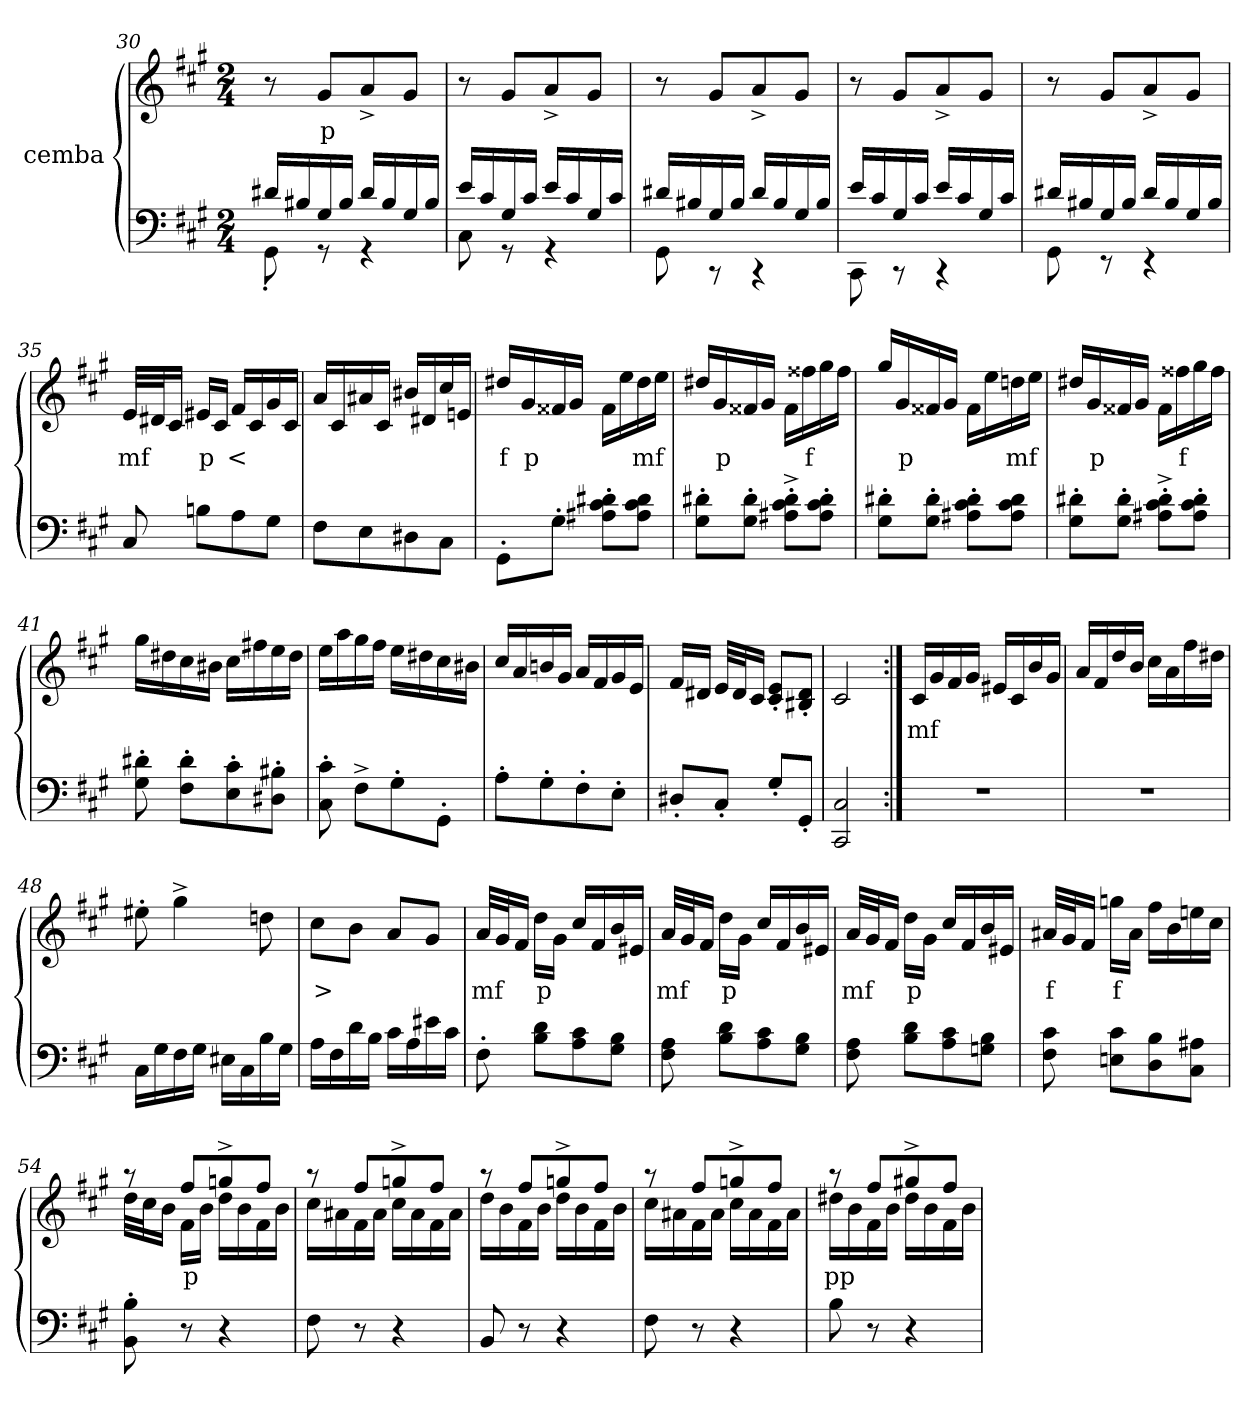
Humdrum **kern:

**kern	**kern	**text
*part2	*part1	*part1
*staff2	*staff1	*staff1
*I"cemba	*I"cemba	*
*clefF4	*clefG2	*
*k[f#c#g#]	*k[f#c#g#]	*
*M2/4	*M2/4	*
=30	=30	=30
*^	*	*
16d#X/LL	8GG#'>\	8r	.
16B#X/	.	.	.
16G#/	8r	8g#/L	p
16B#/JJ	.	.	.
16d#/LL	4r	8a^>/	.
16B#/	.	.	.
16G#/	.	8g#/J	.
16B#/JJ	.	.	.
=31	=31	=31	=31
16e/LL	8C#\	8r	.
16c#/	.	.	.
16G#/	8r	8g#/L	.
16c#/JJ	.	.	.
16e/LL	4r	8a^>/	.
16c#/	.	.	.
16G#/	.	8g#/J	.
16c#/JJ	.	.	.
=32	=32	=32	=32
16d#X/LL	8GG#\	8r	.
16B#X/	.	.	.
16G#/	8r	8g#/L	.
16B#/JJ	.	.	.
16d#/LL	4r	8a^>/	.
16B#/	.	.	.
16G#/	.	8g#/J	.
16B#/JJ	.	.	.
=33	=33	=33	=33
16e/LL	8CC#\	8r	.
16c#/	.	.	.
16G#/	8r	8g#/L	.
16c#/JJ	.	.	.
16e/LL	4r	8a^>/	.
16c#/	.	.	.
16G#/	.	8g#/J	.
16c#/JJ	.	.	.
=34	=34	=34	=34
16d#X/LL	8GG#\	8r	.
16B#X/	.	.	.
16G#/	8r	8g#/L	.
16B#/JJ	.	.	.
16d#/LL	4r	8a^>/	.
16B#/	.	.	.
16G#/	.	8g#/J	.
16B#/JJ	.	.	.
*v	*v	*	*
=35	=35	=35
8C#/	32e/LLL	mf
.	32d#X/J	.
.	16c#/JJ	.
8Bn\L	16e#X/LL	p
.	16c#/JJ	.
8A\	16f#/LL	<
.	16c#/	.
8G#\J	16g#/	.
.	16c#/JJ	.
=36	=36	=36
8F#\L	16a/LL	.
.	16c#/	.
8E\	16a#X/	.
.	16c#/JJ	.
8D#X\	16b#X/LL	.
.	16d#X/	.
8C#\J	16cc#/	.
.	16en/JJ	.
=37	=37	=37
8GG#'>\L	16dd#X/LL	f
.	16g#/	p
8G#'>\J	16f##X/	.
.	16g#/JJ	.
8A#X\'> 8c#\'> 8d#X\'>L	16f##\LL	.
.	16ee\	.
8A#\ 8c#\ 8d#\J	16dd#\	mf
.	16ee\JJ	.
=38	=38	=38
8G#\'> 8d#X\'>L	16dd#X/LL	.
.	16g#/	p
8G#\'> 8d#\'>J	16f##X/	.
.	16g#/JJ	.
8A#X\'>^> 8c#\'>^> 8d#\'>^>L	16f##\LL	.
.	16ff##\	f
8A#\'> 8c#\'> 8d#\'>J	16gg#\	.
.	16ff##\JJ	.
=39	=39	=39
8G#\'> 8d#X\'>L	16gg#/LL	.
.	16g#/	p
8G#\'> 8d#\'>J	16f##X/	.
.	16g#/JJ	.
8A#X\'> 8c#\'> 8d#\'>L	16f##\LL	.
.	16ee\	.
8A#\ 8c#\ 8d#\J	16ddn\	mf
.	16ee\JJ	.
=40	=40	=40
8G#\'> 8d#X\'>L	16dd#X/LL	.
.	16g#/	p
8G#\'> 8d#\'>J	16f##X/	.
.	16g#/JJ	.
8A#X\'>^> 8c#\'>^> 8d#\'>^>L	16f##\LL	.
.	16ff##\	f
8A#\'> 8c#\'> 8d#\'>J	16gg#\	.
.	16ff##\JJ	.
=41	=41	=41
8G#\'> 8d#X\'>	16gg#\LL	.
.	16dd#X\	.
8F#\'> 8d#\'>L	16cc#\	.
.	16b#X\JJ	.
8E\'> 8c#\'>	16cc#\LL	.
.	16ff#X\	.
8D#\'> 8B#X\'>J	16ee\	.
.	16dd#\JJ	.
=42	=42	=42
8C#\'> 8c#\'>	16ee\LL	.
.	16aa\	.
8F#^>\L	16gg#\	.
.	16ff#\JJ	.
8G#'>\	16ee\LL	.
.	16dd#X\	.
8GG#'>\J	16cc#\	.
.	16b#X\JJ	.
=43	=43	=43
8A'>\L	16cc#/LL	.
.	16a/	.
8G#'>\	16bn/	.
.	16g#/JJ	.
8F#'>\	16a/LL	.
.	16f#/	.
8E'>\J	16g#/	.
.	16e/JJ	.
=44	=44	=44
8D#X'>/L	16f#/LL	.
.	16d#X/JJ	.
8C#'>/J	32e/LLL	.
.	32d#/J	.
.	16c#/JJ	.
8G#'>/L	8c#/'> 8e/'>L	.
8GG#'>/J	8B#X/'> 8d#/'>J	.
=45	=45	=45
2CC#/ 2C#/	2c#/	.
=46:|!	=46:|!	=46:|!
2r	16c#/LL	mf
.	16g#/	.
.	16f#/	.
.	16g#/JJ	.
.	16e#X/LL	.
.	16c#/	.
.	16b/	.
.	16g#/JJ	.
=47	=47	=47
2r	16a/LL	.
.	16f#/	.
.	16dd/	.
.	16b/JJ	.
.	16cc#\LL	.
.	16a\	.
.	16ff#\	.
.	16dd#X\JJ	.
=48	=48	=48
16C#\LL	8ee#X'>\	.
16G#\	.	.
16F#\	4gg#^>\	.
16G#\JJ	.	.
16E#X\LL	.	.
16C#\	.	.
16B\	8ddn\	.
16G#\JJ	.	.
=49	=49	=49
16A\LL	8cc#\L	>
16F#\	.	.
16d\	8b\J	.
16B\JJ	.	.
16c#\LL	8a/L	.
16A\	.	.
16e#X\	8g#/J	.
16c#\JJ	.	.
=50	=50	=50
8F#'>\	32a/LLL	mf
.	32g#/J	.
.	16f#/JJ	.
8B\ 8d\L	16dd\LL	p
.	16g#\JJ	.
8A\ 8c#\	16cc#/LL	.
.	16f#/	.
8G#\ 8B\J	16b/	.
.	16e#X/JJ	.
=51	=51	=51
8F#\ 8A\	32a/LLL	mf
.	32g#/J	.
.	16f#/JJ	.
8B\ 8d\L	16dd\LL	p
.	16g#\JJ	.
8A\ 8c#\	16cc#/LL	.
.	16f#/	.
8G#\ 8B\J	16b/	.
.	16e#X/JJ	.
=52	=52	=52
8F#\ 8A\	32a/LLL	mf
.	32g#/J	.
.	16f#/JJ	.
8B\ 8d\L	16dd\LL	p
.	16g#\JJ	.
8A\ 8c#\	16cc#/LL	.
.	16f#/	.
8Gn\ 8B\J	16b/	.
.	16e#X/JJ	.
=53	=53	=53
8F#\ 8c#\	32a#X/LLL	f
.	32g#/J	.
.	16f#/JJ	.
8En\ 8c#\L	16ggn\LL	f
.	16a#\JJ	.
8D\ 8B\	16ff#\LL	.
.	16b\	.
8C#\ 8A#X\J	16een\	.
.	16cc#\JJ	.
=54	=54	=54
*	*^	*
8BB\'> 8B\'>	8r	32dd\LLL	.
.	.	32cc#\J	.
.	.	16b\JJ	.
8r	8ff#/L	16f#\LL	p
.	.	16b\JJ	.
4r	8ggn^>/	16dd\LL	.
.	.	16b\	.
.	8ff#/J	16f#\	.
.	.	16b\JJ	.
=55	=55	=55	=55
8F#\	8r	16cc#\LL	.
.	.	16a#X\	.
8r	8ff#/L	16f#\	.
.	.	16a#\JJ	.
4r	8ggn^>/	16cc#\LL	.
.	.	16a#\	.
.	8ff#/J	16f#\	.
.	.	16a#\JJ	.
=56	=56	=56	=56
8BB/	8r	16dd\LL	.
.	.	16b\	.
8r	8ff#/L	16f#\	.
.	.	16b\JJ	.
4r	8ggn^>/	16dd\LL	.
.	.	16b\	.
.	8ff#/J	16f#\	.
.	.	16b\JJ	.
=57	=57	=57	=57
8F#\	8r	16cc#\LL	.
.	.	16a#X\	.
8r	8ff#/L	16f#\	.
.	.	16a#\JJ	.
4r	8ggn^>/	16cc#\LL	.
.	.	16a#\	.
.	8ff#/J	16f#\	.
.	.	16a#\JJ	.
=58	=58	=58	=58
8B\	8r	16dd#X\LL	pp
.	.	16b\	.
8r	8ff#/L	16f#\	.
.	.	16b\JJ	.
4r	8gg#X^>/	16dd#\LL	.
.	.	16b\	.
.	8ff#/J	16f#\	.
.	.	16b\JJ	.
*	*v	*v	*
=	=	=
*-	*-	*-
